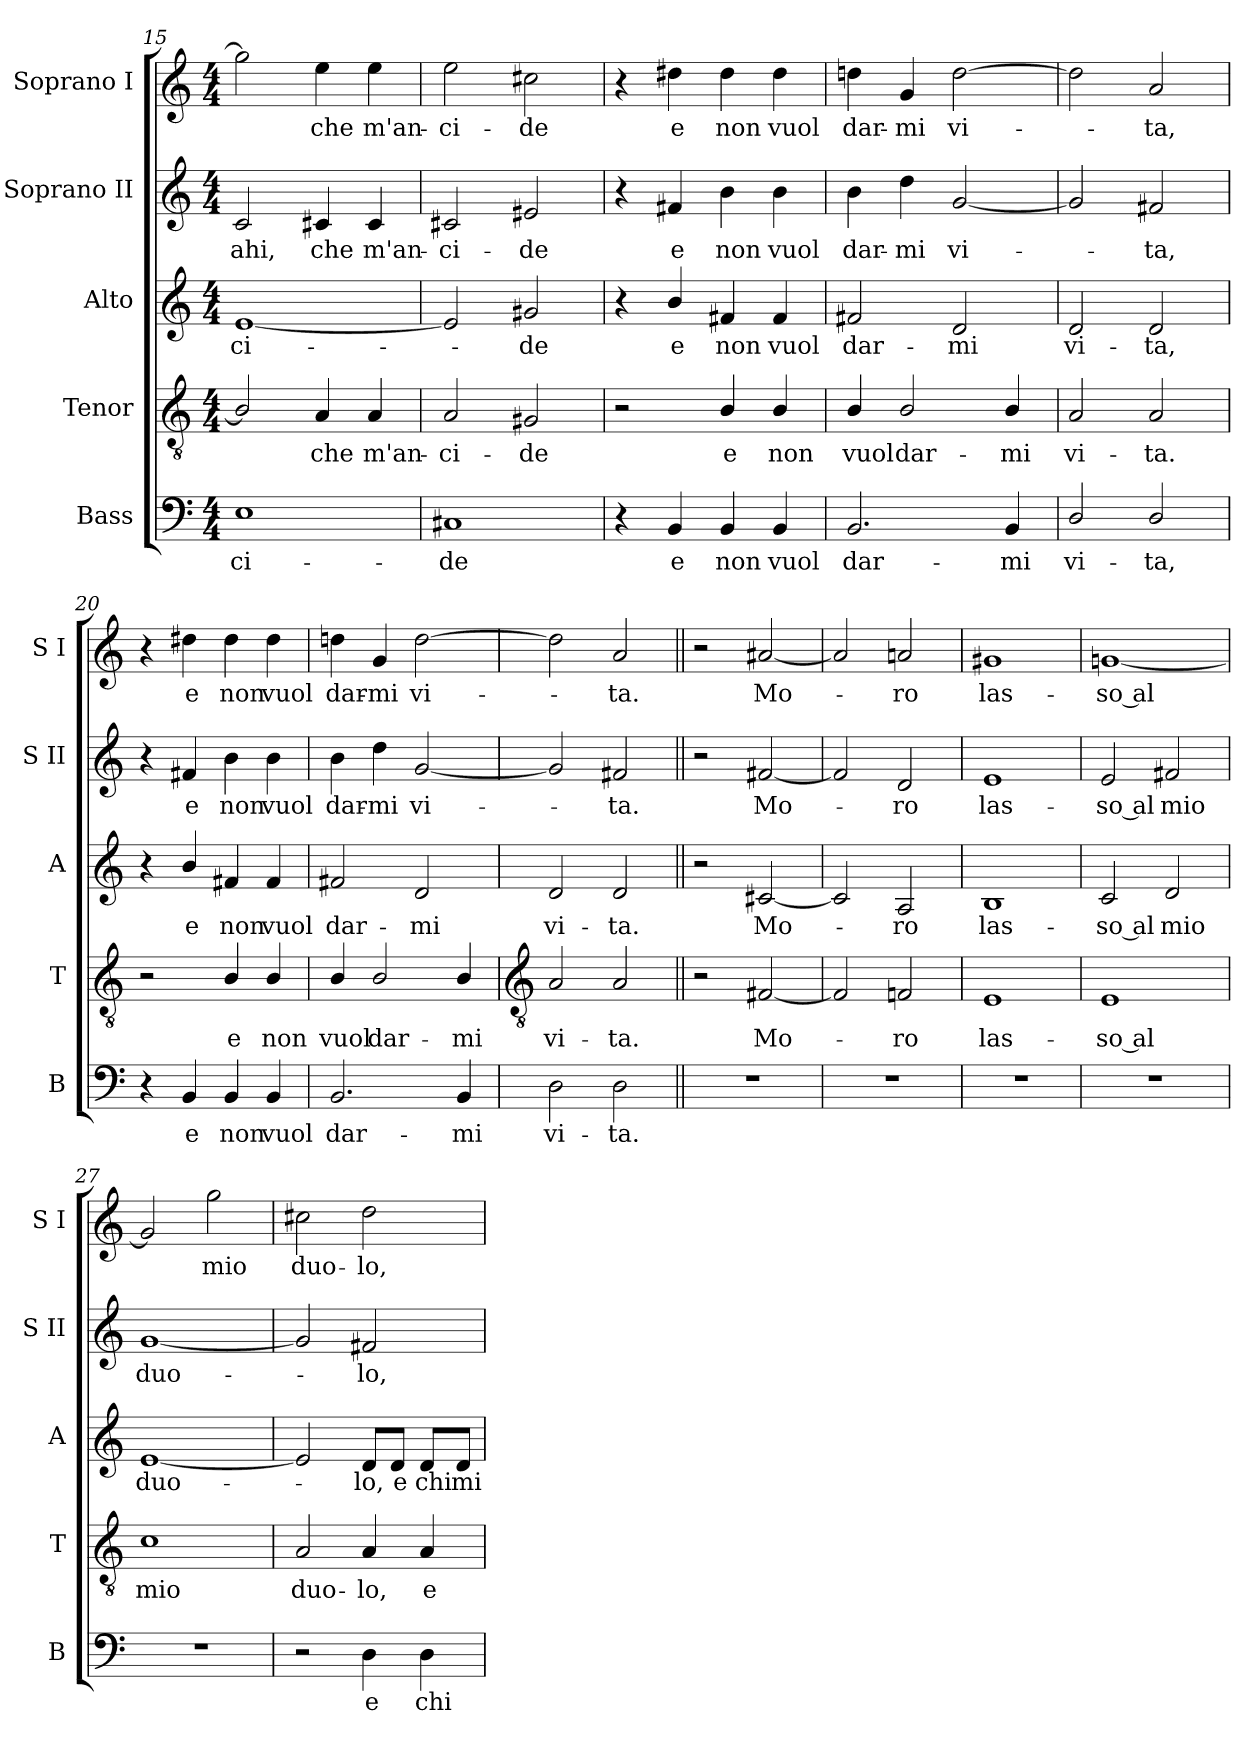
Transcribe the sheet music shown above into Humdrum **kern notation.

**kern	**text	**kern	**text	**kern	**text	**kern	**text	**kern	**text
*part5	*part5	*part4	*part4	*part3	*part3	*part2	*part2	*part1	*part1
*staff5	*staff5	*staff4	*staff4	*staff3	*staff3	*staff2	*staff2	*staff1	*staff1
*I"Bass	*	*I"Tenor	*	*I"Alto	*	*I"Soprano II	*	*I"Soprano I	*
*I'B	*	*I'T	*	*I'A	*	*I'S II	*	*I'S I	*
*clefF4	*	*clefGv2	*	*clefG2	*	*clefG2	*	*clefG2	*
*k[]	*	*k[]	*	*k[]	*	*k[]	*	*k[]	*
*C:	*	*C:	*	*C:	*	*C:	*	*C:	*
*M4/4	*	*M4/4	*	*M4/4	*	*M4/4	*	*M4/4	*
=15	=15	=15	=15	=15	=15	=15	=15	=15	=15
!	!LO:LY:b	!	!	!	!LO:LY:b	!	!LO:LY:b	!	!
1E	-ci-	2B/]	.	[1e	-ci-	2c	ahi,	2gg]	.
!	!	!	!LO:LY:b	!	!	!	!LO:LY:b	!	!LO:LY:b
.	.	4A	che	.	.	4c#X	che	4ee	che
!	!	!	!LO:LY:b	!	!	!	!LO:LY:b	!	!LO:LY:b
.	.	4A	m'an-	.	.	4c#	m'an-	4ee	m'an-
=16	=16	=16	=16	=16	=16	=16	=16	=16	=16
!	!LO:LY:b	!	!LO:LY:b	!	!	!	!LO:LY:b	!	!LO:LY:b
1C#X	-de	2A	-ci-	2e]	.	2c#X	-ci-	2ee	-ci-
!	!	!	!LO:LY:b	!	!LO:LY:b	!	!LO:LY:b	!	!LO:LY:b
.	.	2G#X	-de	2g#X	de	2e#X	-de	2cc#X	-de
=17	=17	=17	=17	=17	=17	=17	=17	=17	=17
4r	.	2r	.	4r	.	4r	.	4r	.
!	!LO:LY:b	!	!	!	!LO:LY:b	!	!LO:LY:b	!	!LO:LY:b
4BB	e	.	.	4b/	e	4f#X	e	4dd#X	e
!	!LO:LY:b	!	!LO:LY:b	!	!LO:LY:b	!	!LO:LY:b	!	!LO:LY:b
4BB	non	4B/	e	4f#X	non	4b	non	4dd#	non
!	!LO:LY:b	!	!LO:LY:b	!	!LO:LY:b	!	!LO:LY:b	!	!LO:LY:b
4BB	vuol	4B/	non	4f#	vuol	4b	vuol	4dd#	vuol
=18	=18	=18	=18	=18	=18	=18	=18	=18	=18
!	!LO:LY:b	!	!LO:LY:b	!	!LO:LY:b	!	!LO:LY:b	!	!LO:LY:b
2.BB	dar-	4B/	vuol	2f#X	dar-	4b	dar-	4ddn	dar-
!	!	!	!LO:LY:b	!	!	!	!LO:LY:b	!	!LO:LY:b
.	.	2B/	dar-	.	.	4dd	-mi	4g	-mi
!	!	!	!	!	!LO:LY:b	!	!LO:LY:b	!	!LO:LY:b
.	.	.	.	2d	-mi	[2g	vi-	[2dd	vi-
!	!LO:LY:b	!	!LO:LY:b	!	!	!	!	!	!
4BB	-mi	4B/	-mi	.	.	.	.	.	.
=19	=19	=19	=19	=19	=19	=19	=19	=19	=19
!	!LO:LY:b	!	!LO:LY:b	!	!LO:LY:b	!	!	!	!
2D/	vi-	2A	vi-	2d	vi-	2g]	.	2dd]	.
!	!LO:LY:b	!	!LO:LY:b	!	!LO:LY:b	!	!LO:LY:b	!	!LO:LY:b
2D/	-ta,	2A	-ta.	2d	-ta,	2f#X	ta,	2a	ta,
=20	=20	=20	=20	=20	=20	=20	=20	=20	=20
4r	.	2r	.	4r	.	4r	.	4r	.
!	!LO:LY:b	!	!	!	!LO:LY:b	!	!LO:LY:b	!	!LO:LY:b
4BB	e	.	.	4b/	e	4f#X	e	4dd#X	e
!	!LO:LY:b	!	!LO:LY:b	!	!LO:LY:b	!	!LO:LY:b	!	!LO:LY:b
4BB	non	4B/	e	4f#X	non	4b	non	4dd#	non
!	!LO:LY:b	!	!LO:LY:b	!	!LO:LY:b	!	!LO:LY:b	!	!LO:LY:b
4BB	vuol	4B/	non	4f#	vuol	4b	vuol	4dd#	vuol
=21	=21	=21	=21	=21	=21	=21	=21	=21	=21
!	!LO:LY:b	!	!LO:LY:b	!	!LO:LY:b	!	!LO:LY:b	!	!LO:LY:b
2.BB	dar-	4B/	vuol	2f#X	dar-	4b	dar-	4ddn	dar-
!	!	!	!LO:LY:b	!	!	!	!LO:LY:b	!	!LO:LY:b
.	.	2B/	dar-	.	.	4dd	-mi	4g	-mi
!	!	!	!	!	!LO:LY:b	!	!LO:LY:b	!	!LO:LY:b
.	.	.	.	2d	-mi	[2g	vi-	[2dd	vi-
!	!LO:LY:b	!	!LO:LY:b	!	!	!	!	!	!
4BB	-mi	4B/	-mi	.	.	.	.	.	.
!!LO:LB:g=z
=22	=22	=22	=22	=22	=22	=22	=22	=22	=22
*	*	*clefGv2	*	*	*	*	*	*	*
!	!LO:LY:b	!	!LO:LY:b	!	!LO:LY:b	!	!	!	!
2D	vi-	2A	vi-	2d	vi-	2g]	.	2dd]	.
!	!LO:LY:b	!	!LO:LY:b	!	!LO:LY:b	!	!LO:LY:b	!	!LO:LY:b
2D	-ta.	2A	-ta.	2d	-ta.	2f#X	ta.	2a	ta.
=23||	=23||	=23||	=23||	=23||	=23||	=23||	=23||	=23||	=23||
1r	.	2r	.	2r	.	2r	.	2r	.
!	!	!	!LO:LY:b	!	!LO:LY:b	!	!LO:LY:b	!	!LO:LY:b
.	.	[2F#X	Mo-	[2c#X	Mo-	[2f#X	Mo-	[2a#X	Mo-
=24	=24	=24	=24	=24	=24	=24	=24	=24	=24
1r	.	2F#]	.	2c#]	.	2f#]	.	2a#]	.
!	!	!	!LO:LY:b	!	!LO:LY:b	!	!LO:LY:b	!	!LO:LY:b
.	.	2Fn	ro	2A	ro	2d	ro	2an	ro
=25	=25	=25	=25	=25	=25	=25	=25	=25	=25
!	!	!	!LO:LY:b	!	!LO:LY:b	!	!LO:LY:b	!	!LO:LY:b
1r	.	1E	las-	1B	las-	1e	las-	1g#X	las-
=26	=26	=26	=26	=26	=26	=26	=26	=26	=26
!	!	!	!LO:LY:b	!	!LO:LY:b	!	!LO:LY:b	!	!LO:LY:b
1r	.	1E	so al	2c	-so al	2e	-so al	[1gn	-so al
!	!	!	!	!	!LO:LY:b	!	!LO:LY:b	!	!
.	.	.	.	2d	mio	2f#X	mio	.	.
=27	=27	=27	=27	=27	=27	=27	=27	=27	=27
!	!	!	!LO:LY:b	!	!LO:LY:b	!	!LO:LY:b	!	!
1r	.	1c	mio	[1e	duo-	[1g	duo-	2g]	.
!	!	!	!	!	!	!	!	!	!LO:LY:b
.	.	.	.	.	.	.	.	2gg	mio
=28	=28	=28	=28	=28	=28	=28	=28	=28	=28
!	!	!	!LO:LY:b	!	!	!	!	!	!LO:LY:b
2r	.	2A	duo-	2e]	.	2g]	.	2cc#X	duo-
!	!LO:LY:b	!	!LO:LY:b	!	!LO:LY:b	!	!LO:LY:b	!	!LO:LY:b
4D	e	4A	-lo,	8d/L	lo,	2f#X	lo,	2dd	-lo,
!	!	!	!	!	!LO:LY:b	!	!	!	!
.	.	.	.	8d/J	e	.	.	.	.
!	!LO:LY:b	!	!LO:LY:b	!	!LO:LY:b	!	!	!	!
4D	chi	4A	e	8d/L	chi	.	.	.	.
!	!	!	!	!	!LO:LY:b	!	!	!	!
.	.	.	.	8d/J	mi	.	.	.	.
=	=	=	=	=	=	=	=	=	=
*-	*-	*-	*-	*-	*-	*-	*-	*-	*-
